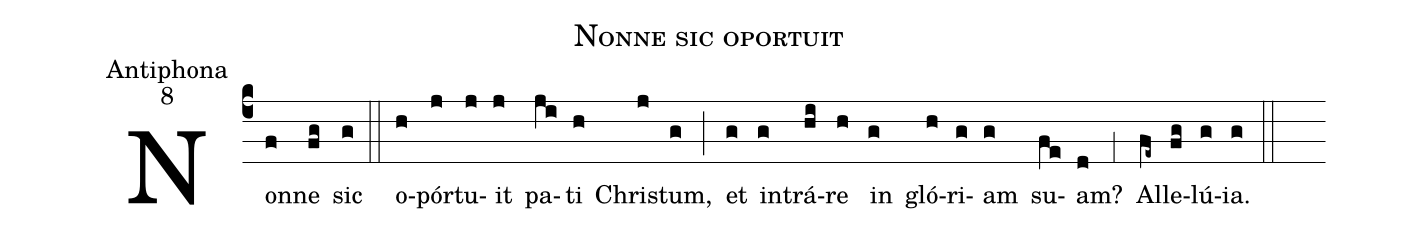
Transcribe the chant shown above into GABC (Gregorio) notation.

name:Nonne sic oportuit;
office-part:Antiphona;
mode:8;
%%
(c4) Non(f)ne(fg) sic(g) (::)
o(h)pór(j)tu(j)it(j) pa(ji)ti(h) Chri(j)stum,(g) (;) et(g) in(g)trá(hi)re(h) in(g) gló(h)ri(g)am(g) su(fe)am?(d) (,1) Al(fe~)le(fg)lú(g)ia.(g) (::)
